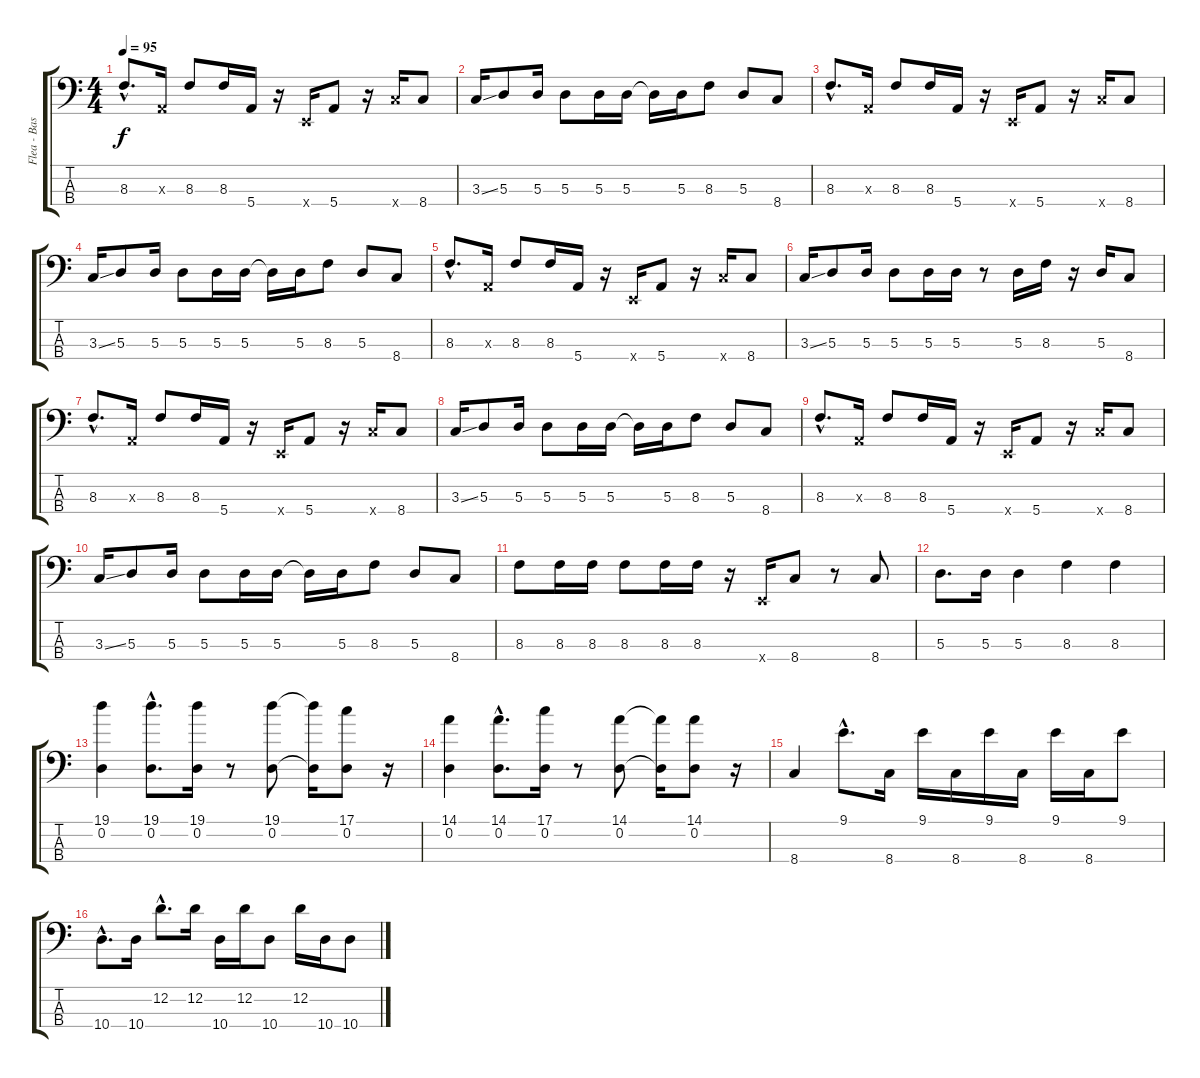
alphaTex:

\track ("Flea - Bass" "Flea - Bas") {instrument electricbassfinger}
\staff {score tabs}
\tuning (G2 D2 A1 E1) {hide}
\ts (4 4)
\tempo 95
\clef f4
\ks c
8.3{hac}.8{d dy f} 0.3{x}.16 8.3.8 8.3.16 5.4.16 r.16 0.4{x}.16 5.4.8 r.16 8.4{x}.16 8.4.8 |
3.3{ss}.16 5.3.8 5.3.16 5.3.8 5.3.16 5.3.16 5.3{t}.16 5.3.16 8.3.8 5.3.8 8.4.8 |
8.3{hac}.8{d} 0.3{x}.16 8.3.8 8.3.16 5.4.16 r.16 0.4{x}.16 5.4.8 r.16 8.4{x}.16 8.4.8 |
3.3{ss}.16 5.3.8 5.3.16 5.3.8 5.3.16 5.3.16 5.3{t}.16 5.3.16 8.3.8 5.3.8 8.4.8 |
8.3{hac}.8{d} 0.3{x}.16 8.3.8 8.3.16 5.4.16 r.16 0.4{x}.16 5.4.8 r.16 8.4{x}.16 8.4.8 |
3.3{ss}.16 5.3.8 5.3.16 5.3.8 5.3.16 5.3.16 r.8 5.3.16 8.3.16 r.16 5.3.16 8.4.8 |
8.3{hac}.8{d} 0.3{x}.16 8.3.8 8.3.16 5.4.16 r.16 0.4{x}.16 5.4.8 r.16 8.4{x}.16 8.4.8 |
3.3{ss}.16 5.3.8 5.3.16 5.3.8 5.3.16 5.3.16 5.3{t}.16 5.3.16 8.3.8 5.3.8 8.4.8 |
8.3{hac}.8{d} 0.3{x}.16 8.3.8 8.3.16 5.4.16 r.16 0.4{x}.16 5.4.8 r.16 8.4{x}.16 8.4.8 |
3.3{ss}.16 5.3.8 5.3.16 5.3.8 5.3.16 5.3.16 5.3{t}.16 5.3.16 8.3.8 5.3.8 8.4.8 |
8.3.8 8.3.16 8.3.16 8.3.8 8.3.16 8.3.16 r.16 0.4{x}.16 8.4.8 r.8 8.4.8 |
5.3.8{d} 5.3.16 5.3.4 8.3.4 8.3.4 |
(19.1 0.2).4 (19.1{hac} 0.2{hac}).8{d} (19.1 0.2).16 r.8 (19.1 0.2).8 (19.1{t} 0.2{t}).16 (17.1 0.2).8 r.16 |
(14.1 0.2).4 (14.1{hac} 0.2{hac}).8{d} (17.1 0.2).16 r.8 (14.1 0.2).8 (14.1{t} 0.2{t}).16 (14.1 0.2).8 r.16 |
8.4.4 9.1{hac}.8{d} 8.4.16 9.1.16 8.4.16 9.1.16 8.4.16 9.1.16 8.4.16 9.1.8 |
10.4{hac}.8{d} 10.4.16 12.2{hac}.8{d} 12.2.16 10.4.16 12.2.16 10.4.8 12.2.16 10.4.16 10.4.8
